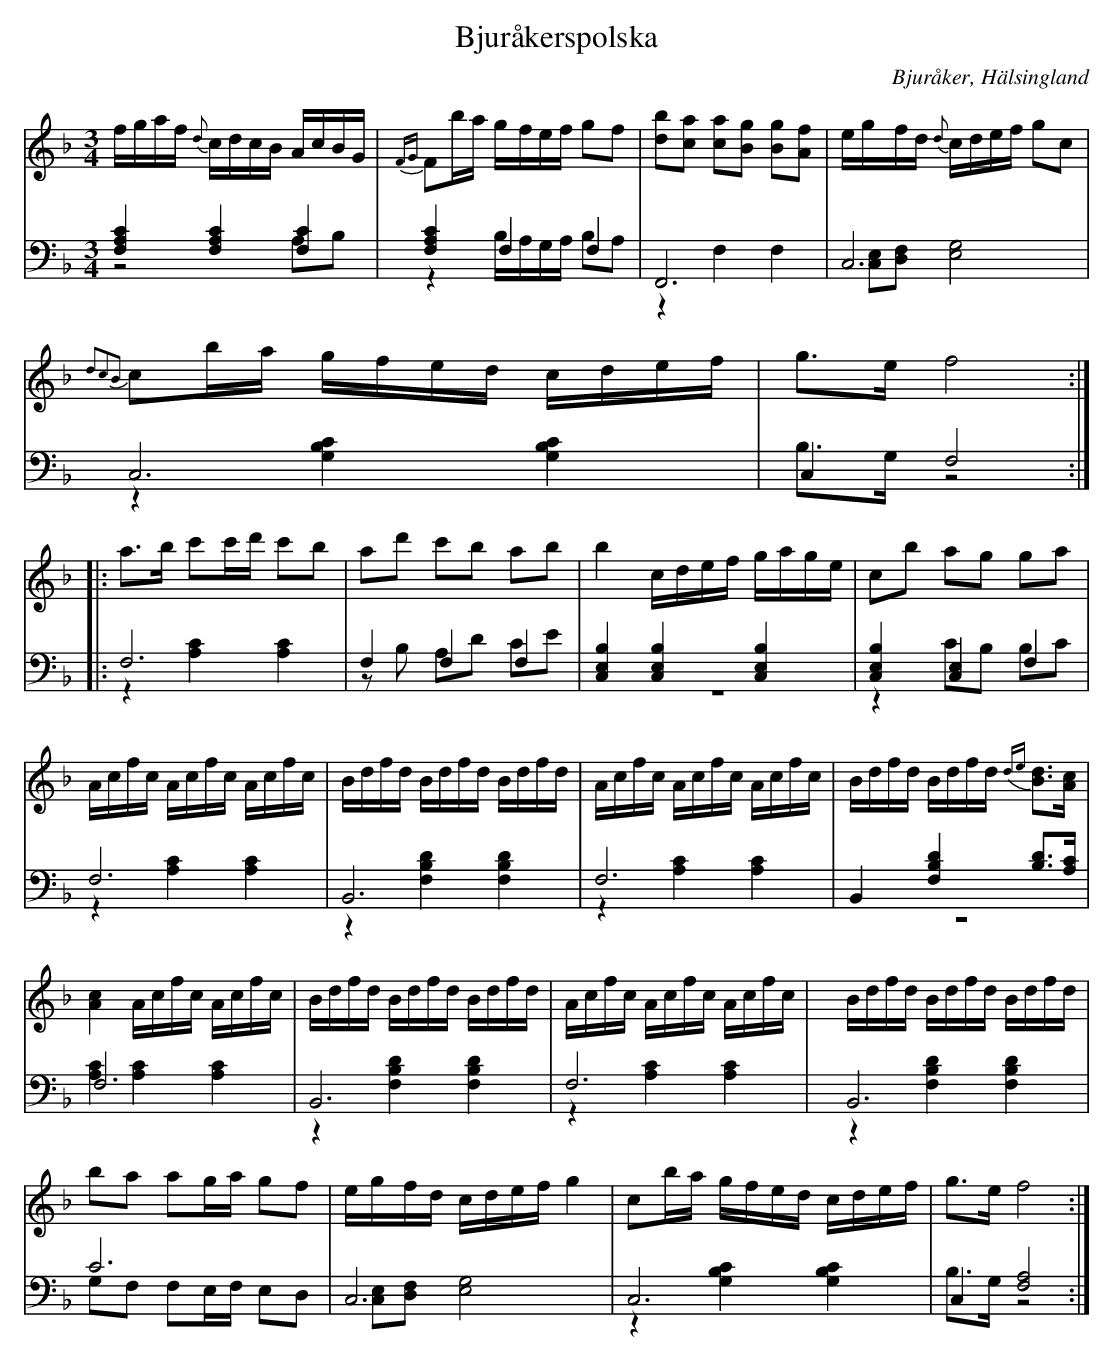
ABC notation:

X:1
T: Bjuråkerspolska
O: Bjuråker, Hälsingland
M: 3/4
L: 1/16
K: F
V:1
V:2
V:3 merge
V:1
fgaf {d}cdcB AcBG|{FG}F2ba gfef g2f2|[d2b2][c2a2] [c2a2][B2g2] [B2g2][A2f2] |egfd {d}cdef g2c2|
{d2c2B2}c2ba gfed cdef|g2>e2 f8:|
|:a2>b2 c'2c'd' c'2b2|a2d'2 c'2b2 a2b2|b4 cdef gage|c2b2 a2g2 g2a2|
Acfc Acfc Acfc|Bdfd Bdfd Bdfd|Acfc Acfc Acfc|Bdfd Bdfd {de}[B2d2]>[A2c2]|
[A4c4] Acfc Acfc|Bdfd Bdfd Bdfd|Acfc Acfc Acfc|Bdfd Bdfd Bdfd|
b2a2 a2ga g2f2|egfd cdef g4|c2ba gfed cdef|g2>e2 f8:|
V:2 clef=bass
[F,4A,4C4] [F,4A,4C4] [F,4C4]|[F,4A,4C4] F,4 F,4|F,,12|C,12|
C,12|C,4 F,8:|
|:F,12|F,4 F,4 F,4|[C,4E,4B,4] [C,4E,4B,4] [C,4E,4B,4]|[C,4E,4B,4] [C,4E,4] F,4|
F,12|B,,12|F,12|B,,4 [F,4B,4D4] [B,2D2]>[A,2C2]|
F,12|B,,12|F,12|B,,12|
C12|C,12|C,12|C,4 [F,8A,8]:|
V:3 clef=bass
z8 A,2B,2|z4 B,A,G,A, B,2A,2|z4 F,4 F,4|[C,2E,2][D,2F,2] [E,8G,8]|
z4 [G,4B,4C4] [G,4B,4C4]|B,2>G,2 z8:|
|:z4 [A,4C4] [A,4C4]|z2B,2 A,2D2 C2E2|z12|z4 C2B,2 B,2C2|
z4 [A,4C4] [A,4C4]|z4 [F,4B,4D4] [F,4B,4D4]|z4 [A,4C4] [A,4C4]|z12|
[A,4C4] [A,4C4] [A,4C4]|z4 [F,4B,4D4] [F,4B,4D4]|z4 [A,4C4] [A,4C4]|
|z4 [F,4B,4D4] [F,4B,4D4]|G,2F,2 F,2E,F, E,2D,2|[C,2E,2][D,2F,2] [E,8G,8]|z4 [G,4B,4C4] [G,4B,4C4]|B,2>G,2 z8:|
